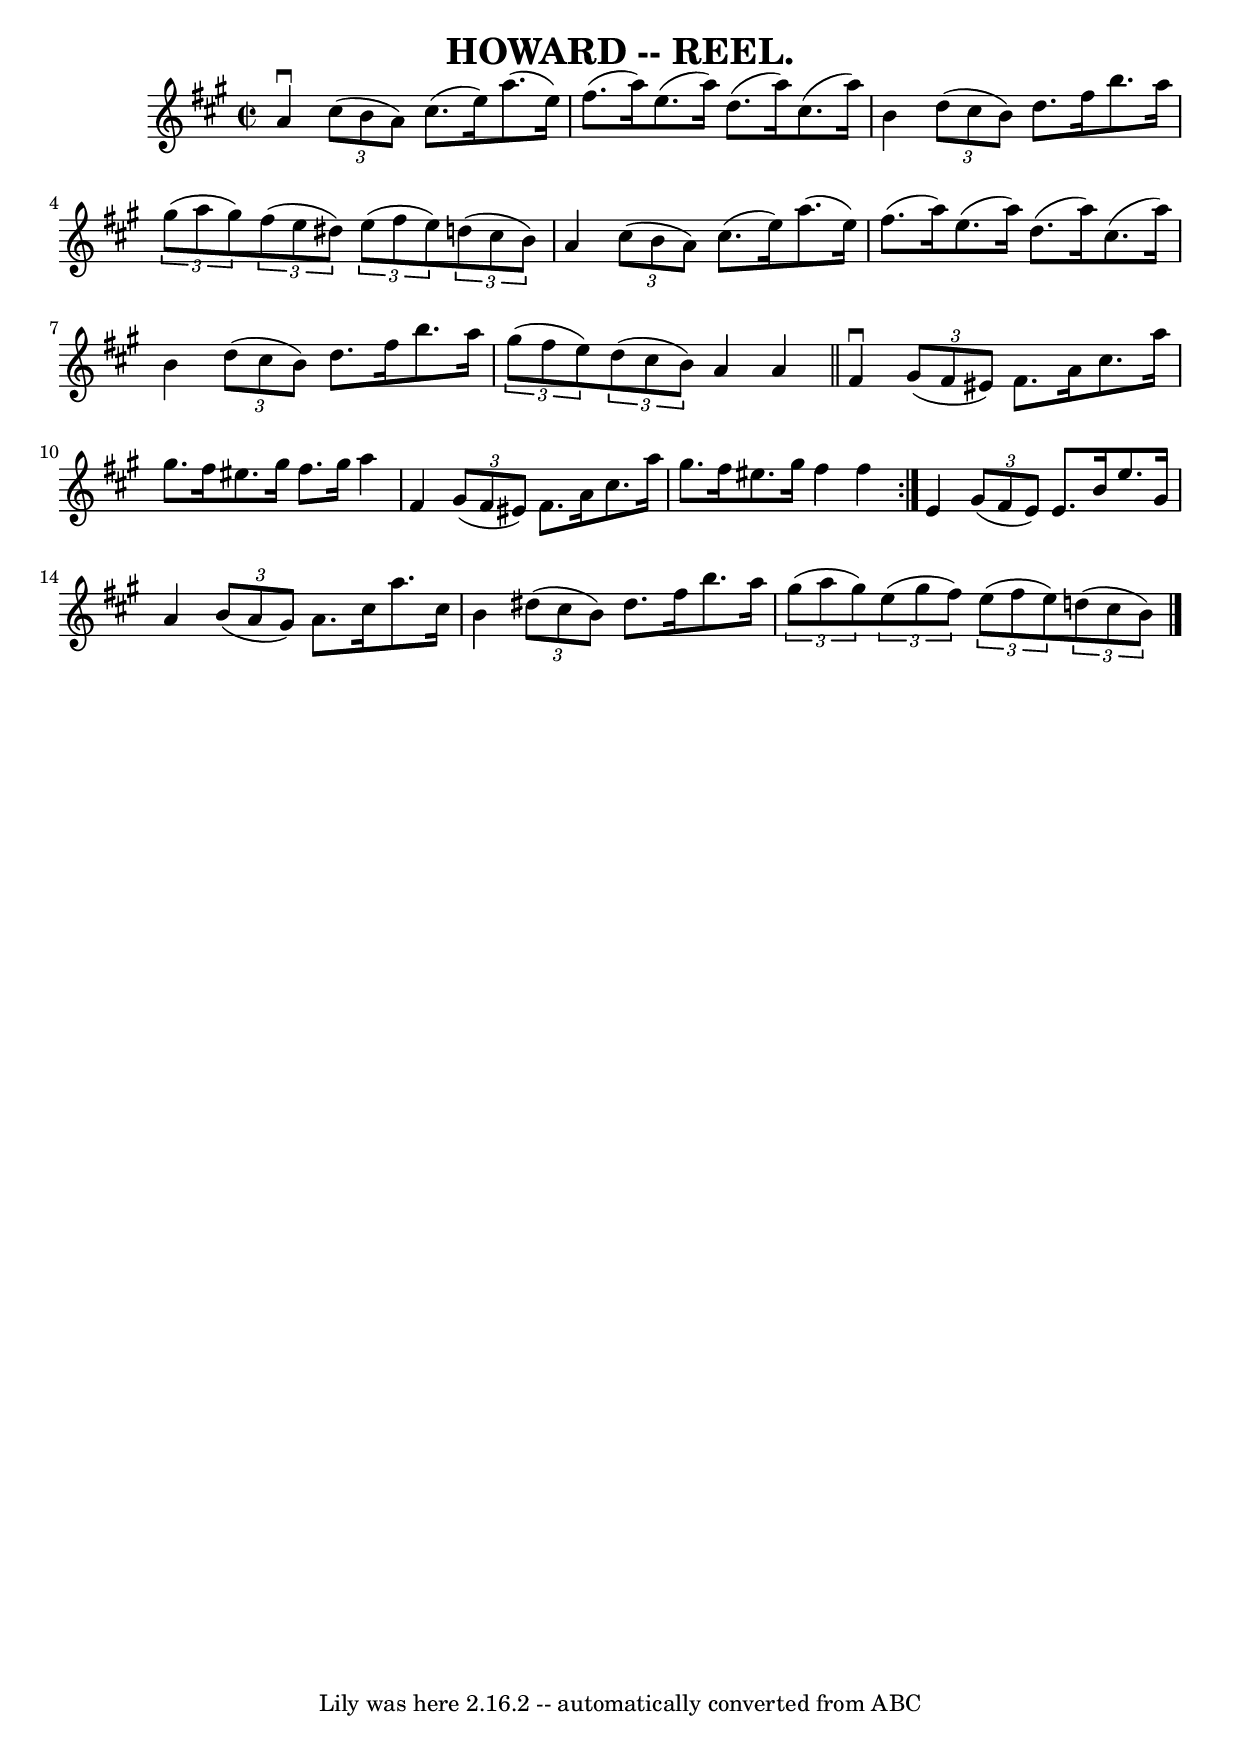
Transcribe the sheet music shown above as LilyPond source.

\version "2.16.2"
\include "Mammoth.ily"
\header {
  %% book = "Coles"
  crossRefNumber = "13"
  footnotes = ""
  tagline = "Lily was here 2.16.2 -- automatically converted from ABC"
  title = "HOWARD -- REEL."

}
voicedefault =  {



  \repeat volta 2 {

    \override Staff.TimeSignature #'style = #'C
    \time 2/2 
    \key a \major
    a'4^\downbow   \times 2/3 { cis''8 (b'8 a'8 
				) 
			      } cis''8. (e''16) a''8. (e''16) |
    fis''8. (
    a''16) e''8. (a''16) d''8. (a''16) cis''8. (a''16) 
    |
    b'4    \times 2/3 { d''8 (cis''8 b'8) 
		      } d''8.    
    fis''16 b''8. a''16  |
    \times 2/3 { gis''8 (a''8 gis''8  
		 -) 
	       }   \times 2/3 { fis''8 (e''8 dis''8) 
			      }   \times 2/3 { e''8 (
					       fis''8 e''8) 
					     }   \times 2/3 { d''!8 (cis''8 b'8) 
							    } |
    
    a'4    \times 2/3 { cis''8 (b'8 a'8) 
		      } cis''8. (e''16)   
    a''8. (e''16) |
    fis''8. (a''16) e''8. (a''16)   
    d''8. (a''16) cis''8. (a''16) |
    b'4    \times 2/3 {   
      d''8 (cis''8 b'8) 
    } d''8. fis''16 b''8. a''16  |
    
    \times 2/3 { gis''8 (fis''8 e''8) 
	       }   \times 2/3 { d''8 (cis''8 
				b'8) 
			      } a'4 a'4  \bar "||" fis'4^\downbow   \times 2/3 { gis'8 
										 (fis'8 eis'8) 
									       } fis'8. a'16 cis''8. a''16  |
    
    gis''8. fis''16 eis''8. gis''16 fis''8. gis''16 a''4  
    |
    fis'4    \times 2/3 { gis'8 (fis'8 eis'8) 
			} fis'8.    
    a'16 cis''8. a''16  |
    gis''8. fis''16 eis''8. gis''16   
    fis''4 fis''4  
  } e'4    \times 2/3 { gis'8 (fis'8 e'8) 
		      }   
  e'8. b'16 e''8. gis'16  |
  a'4    \times 2/3 { b'8 (a'8   
		      gis'8) 
		    } a'8. cis''16 a''8. cis''16  |
  b'4    
  \times 2/3 { dis''8 (cis''8 b'8) 
	     } dis''8. fis''16 b''8.    
  a''16  |
  \times 2/3 { gis''8 (a''8 gis''8) 
	     }   
  \times 2/3 { e''8 (gis''8 fis''8) 
	     }   \times 2/3 { e''8 (fis''8 
			      e''8) 
			    }   \times 2/3 { d''!8 (cis''8 b'8) 
					   }   \bar "|."   

}

\score{
  <<

    \context Staff="default"
    {
      \voicedefault 
      
    }

  >>
  \layout {
    
  }
  \midi {
  }

}
